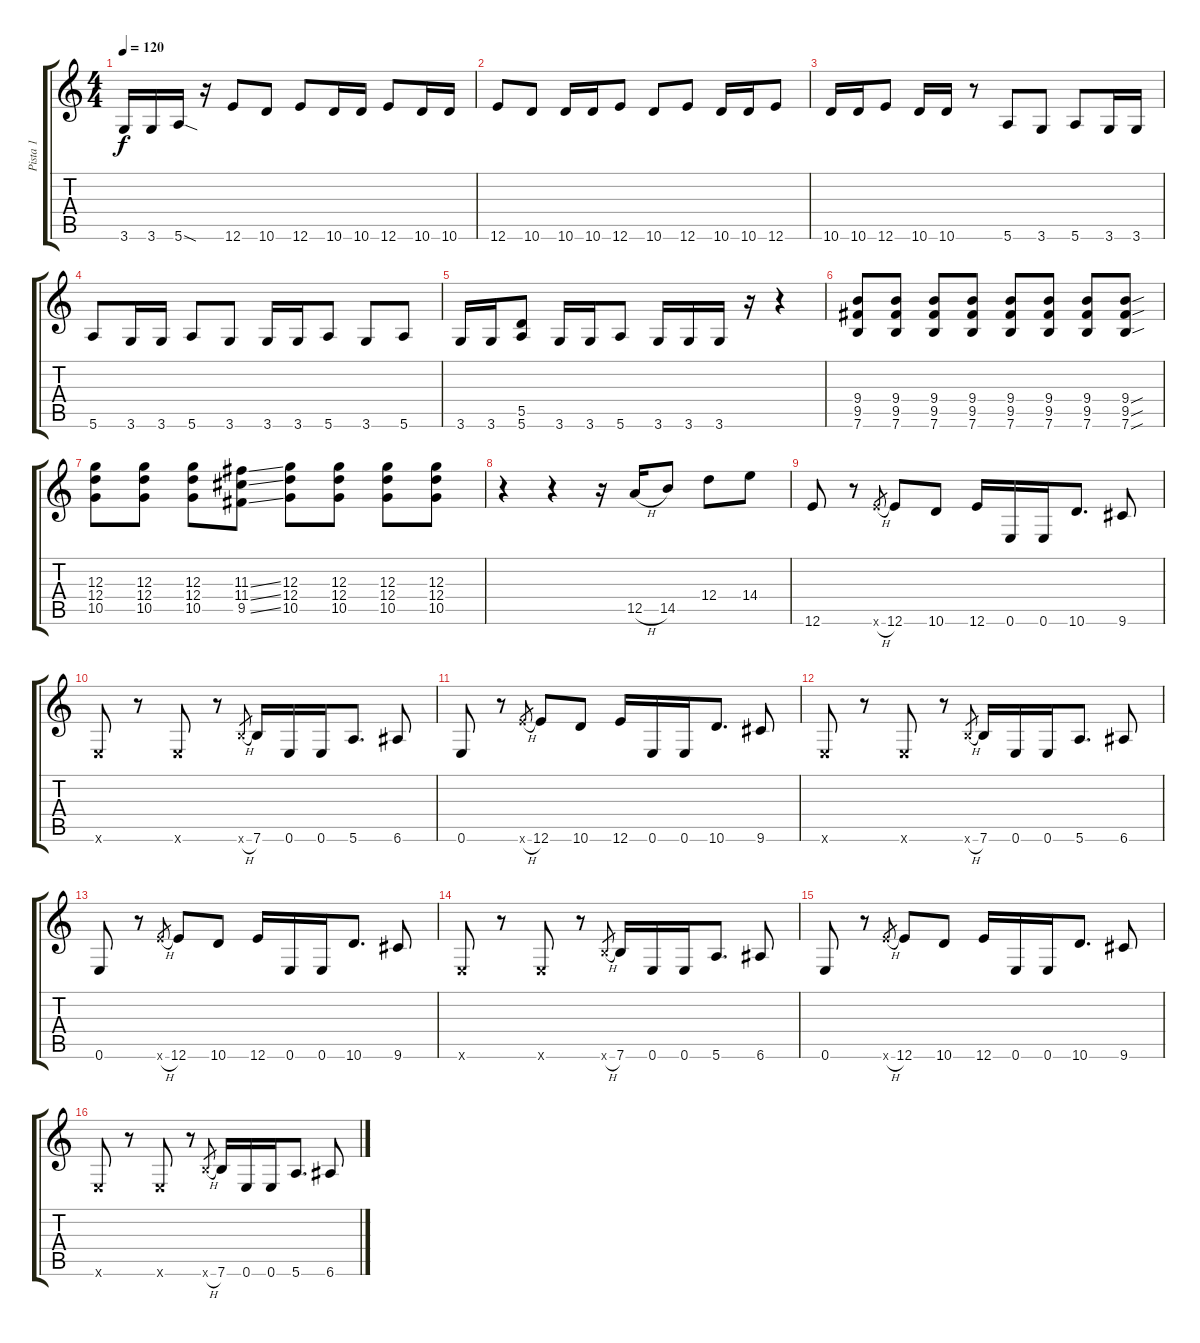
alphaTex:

\track ("Pista 1" "Pista 1") {instrument overdrivenguitar}
\staff {score tabs}
\tuning (E4 B3 G3 D3 A2 E2) {hide}
\ts (4 4)
\tempo 120
\clef g2
\ks c
3.6.16{dy f} 3.6.16 5.6{sod}.16 r.16 12.6.8 10.6.8 12.6.8 10.6.16 10.6.16 12.6.8 10.6.16 10.6.16 |
12.6.8 10.6.8 10.6.16 10.6.16 12.6.8 10.6.8 12.6.8 10.6.16 10.6.16 12.6.8 |
10.6.16 10.6.16 12.6.8 10.6.16 10.6.16 r.8 5.6.8 3.6.8 5.6.8 3.6.16 3.6.16 |
5.6.8 3.6.16 3.6.16 5.6.8 3.6.8 3.6.16 3.6.16 5.6.8 3.6.8 5.6.8 |
3.6.16 3.6.16 (5.5 5.6).8 3.6.16 3.6.16 5.6.8 3.6.16 3.6.16 3.6.16 r.16 r.4 |
(9.4 9.5 7.6).8 (9.4 9.5 7.6).8 (9.4 9.5 7.6).8 (9.4 9.5 7.6).8 (9.4 9.5 7.6).8 (9.4 9.5 7.6).8 (9.4 9.5 7.6).8 (9.4{sou} 9.5{sou} 7.6{sou}).8 |
(12.3 12.4 10.5).8 (12.3 12.4 10.5).8 (12.3 12.4 10.5).8 (11.3{ss} 11.4{ss} 9.5{ss}).8 (12.3 12.4 10.5).8 (12.3 12.4 10.5).8 (12.3 12.4 10.5).8 (12.3 12.4 10.5).8 |
r.4 r.4 r.16 12.5{h}.16 14.5.8 12.4.8 14.4.8 |
12.6.8 r.8 12.6{h x}.8{gr} 12.6.8 10.6.8 12.6.16{beam merge} 0.6.16{beam merge} 0.6.16 10.6.8{d} 9.6.8 |
0.6{x}.8 r.8 0.6{x}.8 r.8 7.6{h x}.8{gr} 7.6.16 0.6.16 0.6.16 5.6.8{d} 6.6.8 |
0.6.8 r.8 12.6{h x}.8{gr} 12.6.8 10.6.8 12.6.16{beam merge} 0.6.16{beam merge} 0.6.16 10.6.8{d} 9.6.8 |
0.6{x}.8 r.8 0.6{x}.8 r.8 7.6{h x}.8{gr} 7.6.16 0.6.16 0.6.16 5.6.8{d} 6.6.8 |
0.6.8 r.8 12.6{h x}.8{gr} 12.6.8 10.6.8 12.6.16{beam merge} 0.6.16{beam merge} 0.6.16 10.6.8{d} 9.6.8 |
0.6{x}.8 r.8 0.6{x}.8 r.8 7.6{h x}.8{gr} 7.6.16 0.6.16 0.6.16 5.6.8{d} 6.6.8 |
0.6.8 r.8 12.6{h x}.8{gr} 12.6.8 10.6.8 12.6.16{beam merge} 0.6.16{beam merge} 0.6.16 10.6.8{d} 9.6.8 |
0.6{x}.8 r.8 0.6{x}.8 r.8 7.6{h x}.8{gr} 7.6.16 0.6.16 0.6.16 5.6.8{d} 6.6.8
